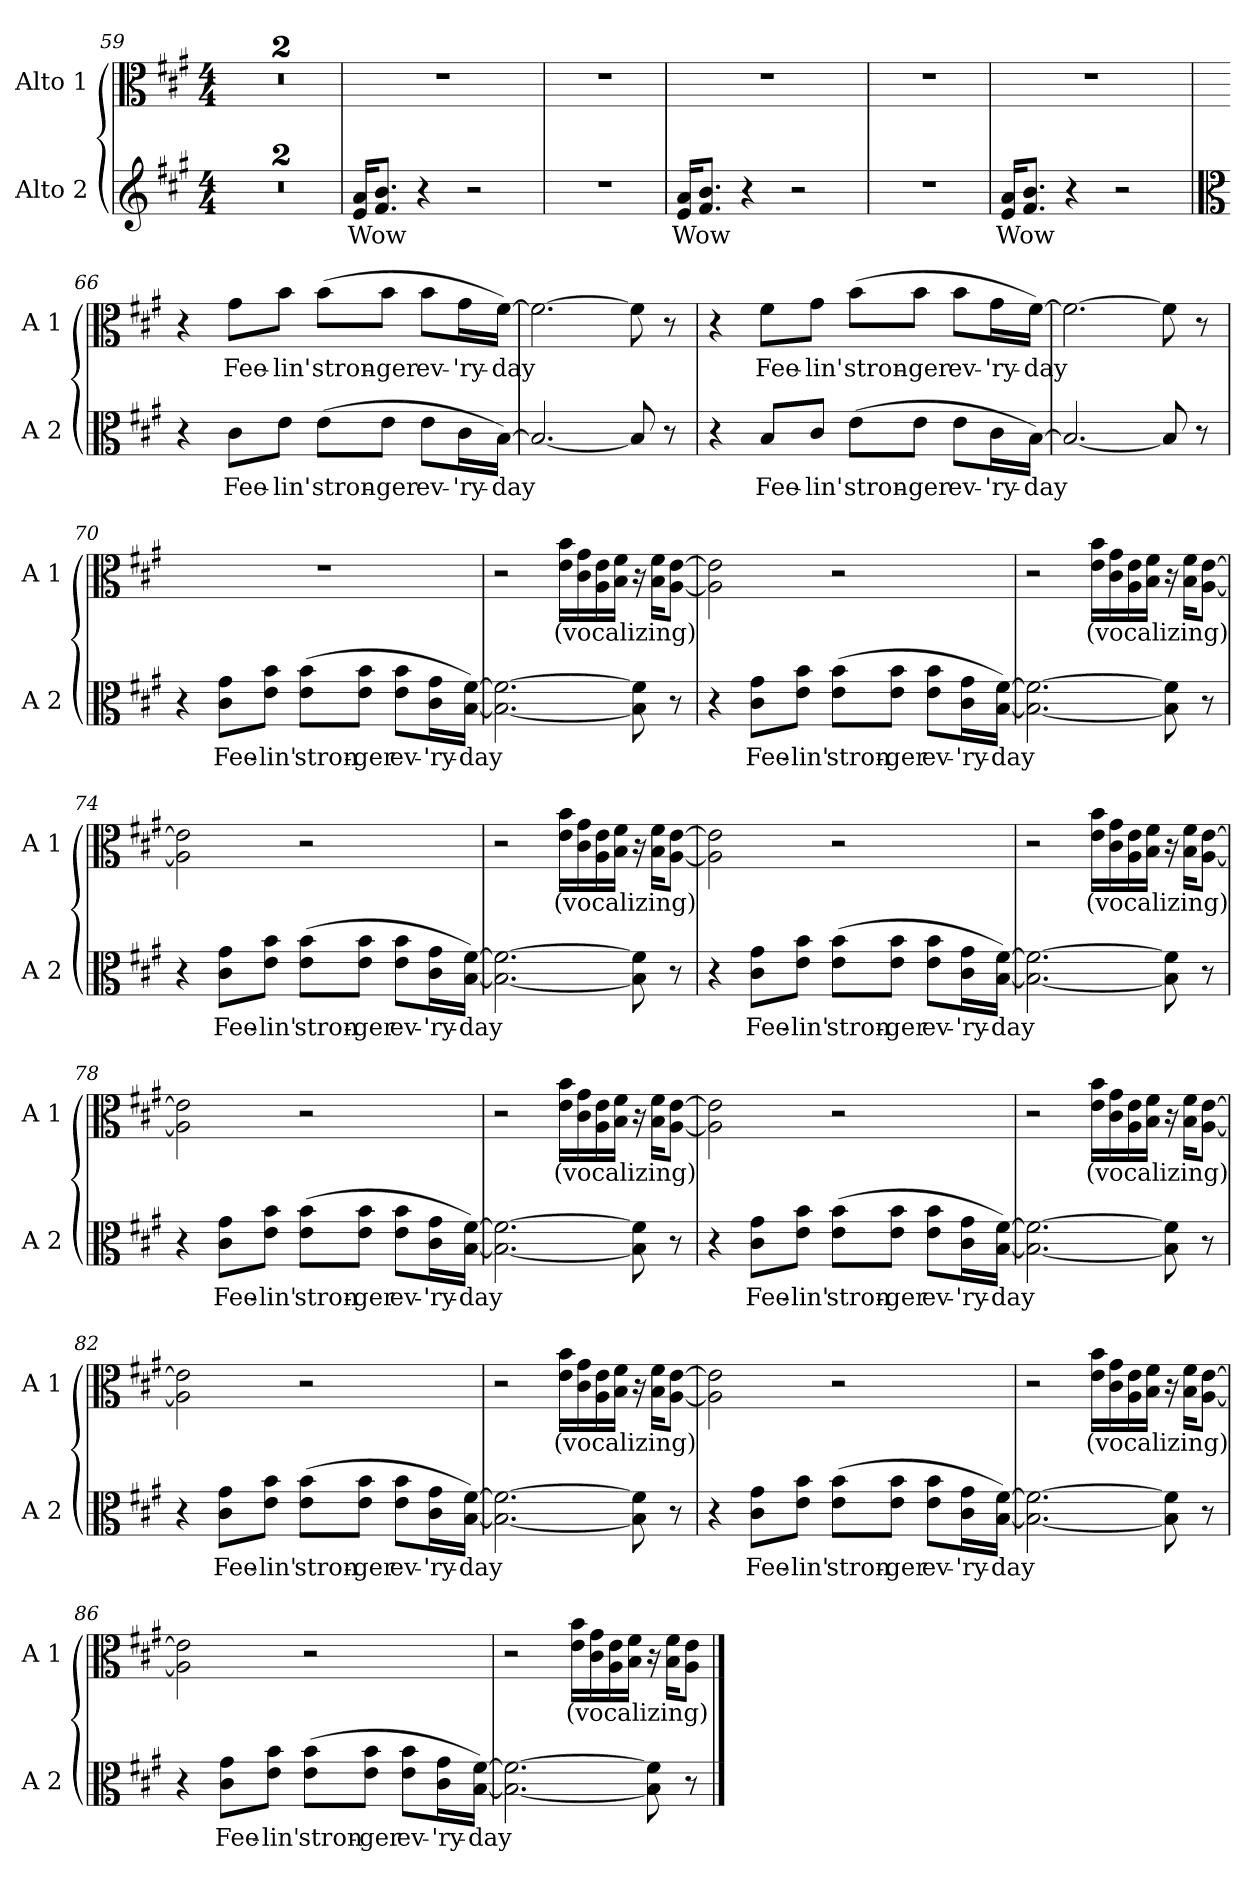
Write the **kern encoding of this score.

**kern	**text	**kern	**text
*part2	*part2	*part1	*part1
*staff2	*staff2	*staff1	*staff1
*I"Alto 2	*	*I"Alto 1	*
*I'A 2	*	*I'A 1	*
*clefG2	*	*clefC3	*
*k[f#c#g#]	*	*k[f#c#g#]	*
*A:	*	*A:	*
*M4/4	*	*M4/4	*
=59	=59	=59	=59
1r	.	1r	.
=60	=60	=60	=60
1r	.	1r	.
=61	=61	=61	=61
!	!LO:LY:b	!	!
16e/ 16a/KL	Wow	1r	.
8.f#/ 8.b/J	.	.	.
!	!LO:LY:b	!	!
4r	\!	.	.
2r	.	.	.
!!LO:LB:g=z
=62	=62	=62	=62
1r	.	1r	.
=63	=63	=63	=63
!	!LO:LY:b	!	!
16e/ 16a/KL	Wow	1r	.
8.f#/ 8.b/J	.	.	.
!	!LO:LY:b	!	!
4r	\!	.	.
2r	.	.	.
=64	=64	=64	=64
1r	.	1r	.
=65	=65	=65	=65
!	!LO:LY:b	!	!
16e/ 16a/KL	Wow	1r	.
8.f#/ 8.b/J	.	.	.
!	!LO:LY:b	!	!
4r	\!	.	.
2r	.	.	.
!!LO:LB:g=z
=66	=66	=66	=66
*clefC3	*	*	*
4r	.	4r	.
!	!LO:LY:b	!	!LO:LY:b
8c#\L	Fee-	8g#\L	Fee-
!	!LO:LY:b	!	!LO:LY:b
8e\J	-lin'	8b\J	-lin'
!	!LO:LY:b	!	!LO:LY:b
(>8e\L	stron-	(>8b\L	stron-
!	!LO:LY:b	!	!LO:LY:b
8e\J	-ger	8b\J	-ger
!	!LO:LY:b	!	!LO:LY:b
8e\L	ev-	8b\L	ev-
!	!LO:LY:b	!	!LO:LY:b
16c#\L	-'ry-	16g#\L	-'ry-
!	!LO:LY:b	!	!LO:LY:b
[16B\JJ)	-day	[16f#\JJ)	-day
=67	=67	=67	=67
2.B/_	.	2.f#\_	.
8B/]	.	8f#\]	.
!	!LO:LY:b	!	!LO:LY:b
8r	\!	8r	\!
=68	=68	=68	=68
4r	.	4r	.
!	!LO:LY:b	!	!LO:LY:b
8B/L	Fee-	8f#\L	Fee-
!	!LO:LY:b	!	!LO:LY:b
8c#/J	-lin'	8g#\J	-lin'
!	!LO:LY:b	!	!LO:LY:b
(>8e\L	stron-	(>8b\L	stron-
!	!LO:LY:b	!	!LO:LY:b
8e\J	-ger	8b\J	-ger
!	!LO:LY:b	!	!LO:LY:b
8e\L	ev-	8b\L	ev-
!	!LO:LY:b	!	!LO:LY:b
16c#\L	-'ry-	16g#\L	-'ry-
!	!LO:LY:b	!	!LO:LY:b
[16B\JJ)	-day	[16f#\JJ)	-day
=69	=69	=69	=69
2.B/_	.	2.f#\_	.
8B/]	.	8f#\]	.
!	!LO:LY:b	!	!LO:LY:b
8r	\!	8r	\!
!!LO:PB:g=z
=70	=70	=70	=70
4r	.	1r	.
!	!LO:LY:b	!	!
8c#\ 8g#\L	Fee-	.	.
!	!LO:LY:b	!	!
8e\ 8b\J	-lin'	.	.
!	!LO:LY:b	!	!
(>8e\ 8b\L	stron-	.	.
!	!LO:LY:b	!	!
8e\ 8b\J	-ger	.	.
!	!LO:LY:b	!	!
8e\ 8b\L	ev-	.	.
!	!LO:LY:b	!	!
16c#\ 16g#\L	-'ry-	.	.
!	!LO:LY:b	!	!
[16B\ [16f#\JJ)	-day	.	.
=71	=71	=71	=71
2.B\_ 2.f#\_	.	2r	.
!	!	!	!LO:LY:b
.	.	16e\ 16b\LL	(vocalizing)
.	.	16c#\ 16g#\	.
.	.	16A\ 16e\	.
.	.	16B\ 16f#\JJ	.
8B\] 8f#\]	.	16r	.
.	.	16B\ 16f#\KL	.
!	!LO:LY:b	!	!
8r	\!	[8A\ [8e\J	.
=72	=72	=72	=72
4r	.	2A\] 2e\]	.
!	!LO:LY:b	!	!
8c#\ 8g#\L	Fee-	.	.
!	!LO:LY:b	!	!
8e\ 8b\J	-lin'	.	.
!	!LO:LY:b	!	!
(>8e\ 8b\L	stron-	2r	.
!	!LO:LY:b	!	!
8e\ 8b\J	-ger	.	.
!	!LO:LY:b	!	!
8e\ 8b\L	ev-	.	.
!	!LO:LY:b	!	!
16c#\ 16g#\L	-'ry-	.	.
!	!LO:LY:b	!	!
[16B\ [16f#\JJ)	-day	.	.
=73	=73	=73	=73
2.B\_ 2.f#\_	.	2r	.
!	!	!	!LO:LY:b
.	.	16e\ 16b\LL	(vocalizing)
.	.	16c#\ 16g#\	.
.	.	16A\ 16e\	.
.	.	16B\ 16f#\JJ	.
8B\] 8f#\]	.	16r	.
.	.	16B\ 16f#\KL	.
!	!LO:LY:b	!	!
8r	\!	[8A\ [8e\J	.
!!LO:LB:g=z
=74	=74	=74	=74
4r	.	2A\] 2e\]	.
!	!LO:LY:b	!	!
8c#\ 8g#\L	Fee-	.	.
!	!LO:LY:b	!	!
8e\ 8b\J	-lin'	.	.
!	!LO:LY:b	!	!
(>8e\ 8b\L	stron-	2r	.
!	!LO:LY:b	!	!
8e\ 8b\J	-ger	.	.
!	!LO:LY:b	!	!
8e\ 8b\L	ev-	.	.
!	!LO:LY:b	!	!
16c#\ 16g#\L	-'ry-	.	.
!	!LO:LY:b	!	!
[16B\ [16f#\JJ)	-day	.	.
=75	=75	=75	=75
2.B\_ 2.f#\_	.	2r	.
!	!	!	!LO:LY:b
.	.	16e\ 16b\LL	(vocalizing)
.	.	16c#\ 16g#\	.
.	.	16A\ 16e\	.
.	.	16B\ 16f#\JJ	.
8B\] 8f#\]	.	16r	.
.	.	16B\ 16f#\KL	.
!	!LO:LY:b	!	!
8r	\!	[8A\ [8e\J	.
=76	=76	=76	=76
4r	.	2A\] 2e\]	.
!	!LO:LY:b	!	!
8c#\ 8g#\L	Fee-	.	.
!	!LO:LY:b	!	!
8e\ 8b\J	-lin'	.	.
!	!LO:LY:b	!	!
(>8e\ 8b\L	stron-	2r	.
!	!LO:LY:b	!	!
8e\ 8b\J	-ger	.	.
!	!LO:LY:b	!	!
8e\ 8b\L	ev-	.	.
!	!LO:LY:b	!	!
16c#\ 16g#\L	-'ry-	.	.
!	!LO:LY:b	!	!
[16B\ [16f#\JJ)	-day	.	.
=77	=77	=77	=77
2.B\_ 2.f#\_	.	2r	.
!	!	!	!LO:LY:b
.	.	16e\ 16b\LL	(vocalizing)
.	.	16c#\ 16g#\	.
.	.	16A\ 16e\	.
.	.	16B\ 16f#\JJ	.
8B\] 8f#\]	.	16r	.
.	.	16B\ 16f#\KL	.
!	!LO:LY:b	!	!
8r	\!	[8A\ [8e\J	.
!!LO:LB:g=z
=78	=78	=78	=78
4r	.	2A\] 2e\]	.
!	!LO:LY:b	!	!
8c#\ 8g#\L	Fee-	.	.
!	!LO:LY:b	!	!
8e\ 8b\J	-lin'	.	.
!	!LO:LY:b	!	!
(>8e\ 8b\L	stron-	2r	.
!	!LO:LY:b	!	!
8e\ 8b\J	-ger	.	.
!	!LO:LY:b	!	!
8e\ 8b\L	ev-	.	.
!	!LO:LY:b	!	!
16c#\ 16g#\L	-'ry-	.	.
!	!LO:LY:b	!	!
[16B\ [16f#\JJ)	-day	.	.
=79	=79	=79	=79
2.B\_ 2.f#\_	.	2r	.
!	!	!	!LO:LY:b
.	.	16e\ 16b\LL	(vocalizing)
.	.	16c#\ 16g#\	.
.	.	16A\ 16e\	.
.	.	16B\ 16f#\JJ	.
8B\] 8f#\]	.	16r	.
.	.	16B\ 16f#\KL	.
!	!LO:LY:b	!	!
8r	\!	[8A\ [8e\J	.
=80	=80	=80	=80
4r	.	2A\] 2e\]	.
!	!LO:LY:b	!	!
8c#\ 8g#\L	Fee-	.	.
!	!LO:LY:b	!	!
8e\ 8b\J	-lin'	.	.
!	!LO:LY:b	!	!
(>8e\ 8b\L	stron-	2r	.
!	!LO:LY:b	!	!
8e\ 8b\J	-ger	.	.
!	!LO:LY:b	!	!
8e\ 8b\L	ev-	.	.
!	!LO:LY:b	!	!
16c#\ 16g#\L	-'ry-	.	.
!	!LO:LY:b	!	!
[16B\ [16f#\JJ)	-day	.	.
=81	=81	=81	=81
2.B\_ 2.f#\_	.	2r	.
!	!	!	!LO:LY:b
.	.	16e\ 16b\LL	(vocalizing)
.	.	16c#\ 16g#\	.
.	.	16A\ 16e\	.
.	.	16B\ 16f#\JJ	.
8B\] 8f#\]	.	16r	.
.	.	16B\ 16f#\KL	.
!	!LO:LY:b	!	!
8r	\!	[8A\ [8e\J	.
!!LO:LB:g=z
=82	=82	=82	=82
4r	.	2A\] 2e\]	.
!	!LO:LY:b	!	!
8c#\ 8g#\L	Fee-	.	.
!	!LO:LY:b	!	!
8e\ 8b\J	-lin'	.	.
!	!LO:LY:b	!	!
(>8e\ 8b\L	stron-	2r	.
!	!LO:LY:b	!	!
8e\ 8b\J	-ger	.	.
!	!LO:LY:b	!	!
8e\ 8b\L	ev-	.	.
!	!LO:LY:b	!	!
16c#\ 16g#\L	-'ry-	.	.
!	!LO:LY:b	!	!
[16B\ [16f#\JJ)	-day	.	.
=83	=83	=83	=83
2.B\_ 2.f#\_	.	2r	.
!	!	!	!LO:LY:b
.	.	16e\ 16b\LL	(vocalizing)
.	.	16c#\ 16g#\	.
.	.	16A\ 16e\	.
.	.	16B\ 16f#\JJ	.
8B\] 8f#\]	.	16r	.
.	.	16B\ 16f#\KL	.
!	!LO:LY:b	!	!
8r	\!	[8A\ [8e\J	.
=84	=84	=84	=84
4r	.	2A\] 2e\]	.
!	!LO:LY:b	!	!
8c#\ 8g#\L	Fee-	.	.
!	!LO:LY:b	!	!
8e\ 8b\J	-lin'	.	.
!	!LO:LY:b	!	!
(>8e\ 8b\L	stron-	2r	.
!	!LO:LY:b	!	!
8e\ 8b\J	-ger	.	.
!	!LO:LY:b	!	!
8e\ 8b\L	ev-	.	.
!	!LO:LY:b	!	!
16c#\ 16g#\L	-'ry-	.	.
!	!LO:LY:b	!	!
[16B\ [16f#\JJ)	-day	.	.
!!LO:LB:g=z
=85	=85	=85	=85
2.B\_ 2.f#\_	.	2r	.
!	!	!	!LO:LY:b
.	.	16e\ 16b\LL	(vocalizing)
.	.	16c#\ 16g#\	.
.	.	16A\ 16e\	.
.	.	16B\ 16f#\JJ	.
8B\] 8f#\]	.	16r	.
.	.	16B\ 16f#\KL	.
!	!LO:LY:b	!	!
8r	\!	[8A\ [8e\J	.
=86	=86	=86	=86
4r	.	2A\] 2e\]	.
!	!LO:LY:b	!	!
8c#\ 8g#\L	Fee-	.	.
!	!LO:LY:b	!	!
8e\ 8b\J	-lin'	.	.
!	!LO:LY:b	!	!
(>8e\ 8b\L	stron-	2r	.
!	!LO:LY:b	!	!
8e\ 8b\J	-ger	.	.
!	!LO:LY:b	!	!
8e\ 8b\L	ev-	.	.
!	!LO:LY:b	!	!
16c#\ 16g#\L	-'ry-	.	.
!	!LO:LY:b	!	!
[16B\ [16f#\JJ)	-day	.	.
=87	=87	=87	=87
2.B\_ 2.f#\_	.	2r	.
!	!	!	!LO:LY:b
.	.	16e\ 16b\LL	(vocalizing)
.	.	16c#\ 16g#\	.
.	.	16A\ 16e\	.
.	.	16B\ 16f#\JJ	.
8B\] 8f#\]	.	16r	.
.	.	16B\ 16f#\KL	.
!	!LO:LY:b	!	!
8r	\!	8A\ 8e\J	.
==	==	==	==
*-	*-	*-	*-
